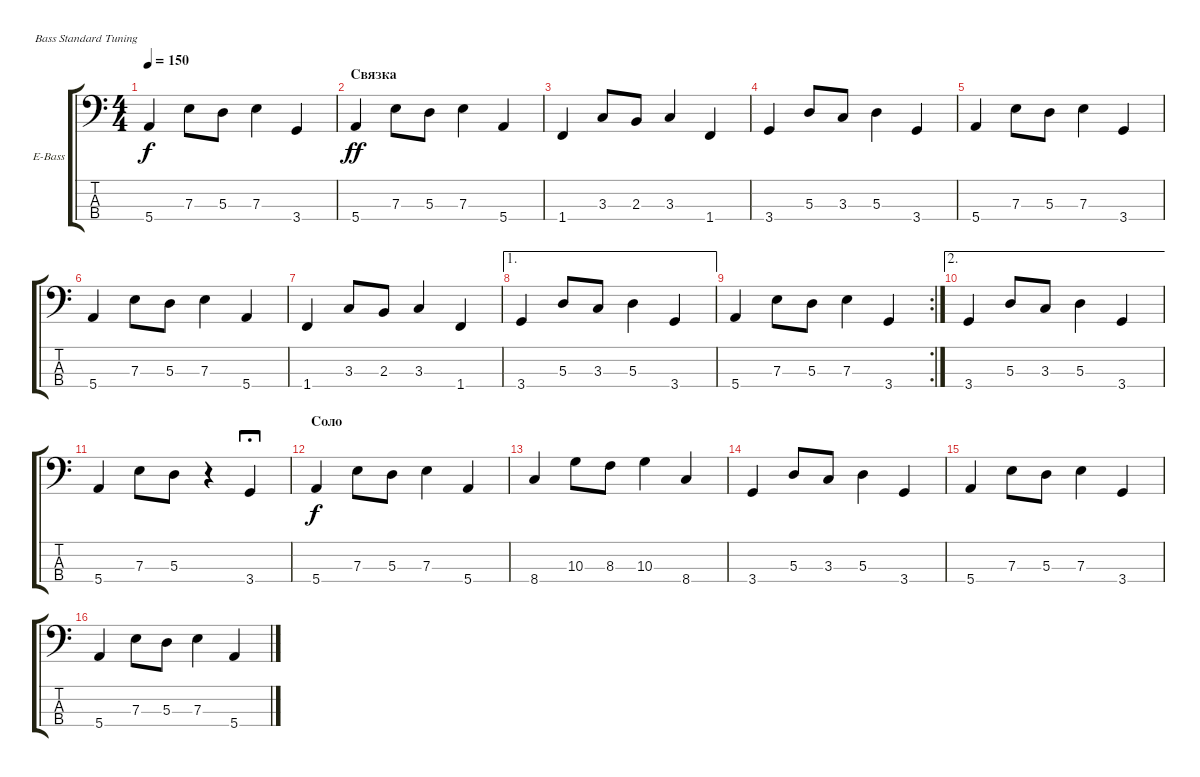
\defaultSystemsLayout 4
\bracketExtendMode groupsimilarinstruments
\firstSystemTrackNameOrientation horizontal
\otherSystemsTrackNameOrientation horizontal
\track ("Electric Bass" "E-Bass") {instrument electricbassfinger}
\staff {score tabs}
\tuning (G2 D2 A1 E1)
\ts (4 4)
\tempo 150
\clef f4
\ks c
5.4.4{dy f} 7.3.8 5.3.8 7.3.4 3.4.4 |
\section ("" "Связка")
5.4.4{dy ff} 7.3.8 5.3.8 7.3.4 5.4.4 |
1.4.4 3.3.8 2.3.8 3.3.4 1.4.4 |
3.4.4 5.3.8 3.3.8 5.3.4 3.4.4 |
5.4.4 7.3.8 5.3.8 7.3.4 3.4.4 |
5.4.4 7.3.8 5.3.8 7.3.4 5.4.4 |
1.4.4 3.3.8 2.3.8 3.3.4 1.4.4 |
\ae 1
3.4.4 5.3.8 3.3.8 5.3.4 3.4.4 |
\rc 2
5.4.4 7.3.8 5.3.8 7.3.4 3.4.4 |
\ae 2
3.4.4 5.3.8 3.3.8 5.3.4 3.4.4 |
5.4.4 7.3.8 5.3.8 r.4 3.4.4{fermata (long 1)} |
\section ("" "Соло")
5.4.4{dy f} 7.3.8 5.3.8 7.3.4 5.4.4 |
8.4.4 10.3.8 8.3.8 10.3.4 8.4.4 |
3.4.4 5.3.8 3.3.8 5.3.4 3.4.4 |
5.4.4 7.3.8 5.3.8 7.3.4 3.4.4 |
5.4.4 7.3.8 5.3.8 7.3.4 5.4.4
